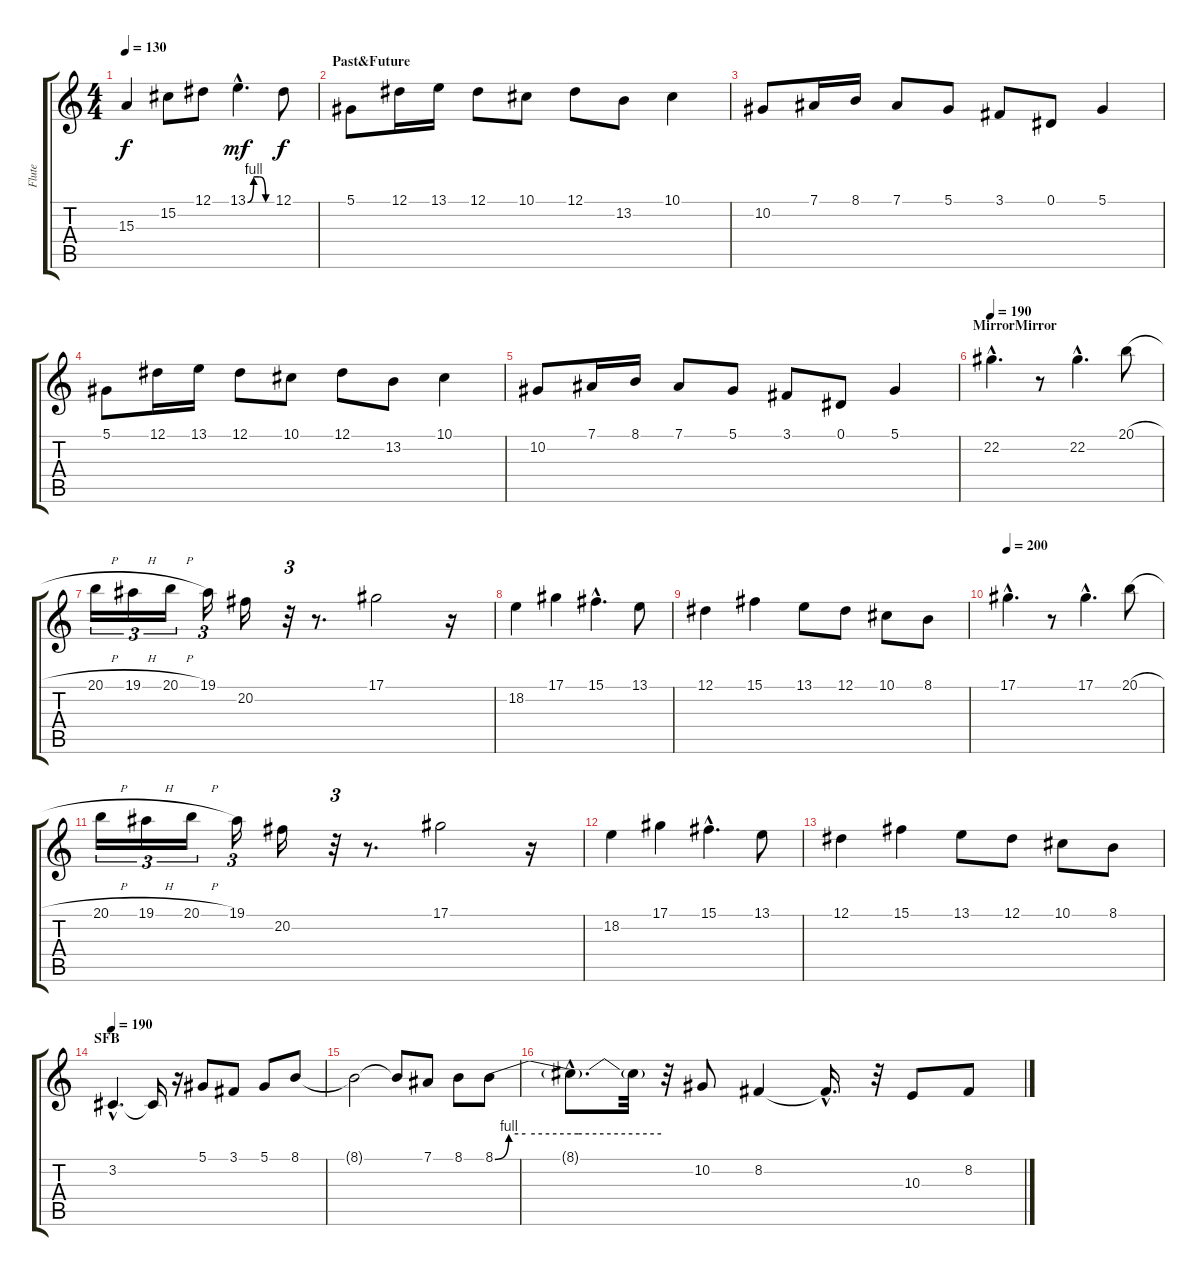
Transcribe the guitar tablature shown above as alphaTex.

\track ("Flute" "Flute") {instrument flute}
\staff {score tabs}
\tuning (Eb4 Bb3 Gb3 Db3 Ab2 Eb2) {hide}
\ts (4 4)
\tempo 130
\clef g2
\ks c
15.3.4{dy f} 15.2.8 12.1.8 13.1{be (custom 0 0 15 4 30 4 45 0 60 0) hac}.4{d dy mf} 12.1.8{dy f} |
\section ("" "Past&Future")
5.1.8{volume 13} 12.1.16 13.1.16 12.1.8 10.1.8 12.1.8 13.2.8 10.1.4 |
10.2.8 7.1.16 8.1.16 7.1.8 5.1.8 3.1.8 0.1.8 5.1.4 |
5.1.8 12.1.16 13.1.16 12.1.8 10.1.8 12.1.8 13.2.8 10.1.4 |
10.2.8 7.1.16 8.1.16 7.1.8 5.1.8 3.1.8 0.1.8 5.1.4 |
\section ("" "MirrorMirror")
\tempo 190
22.2{hac}.4{d} r.8 22.2{hac}.4{d} 20.1{h}.8 |
20.1{h}.16{tu (3 2)} 19.1{h}.16{tu (3 2)} 20.1{h}.16{tu (3 2)} 19.1.16{tu (3 2)} 20.2.16 r.32{tu (3 2)} r.8{d} 17.1.2 r.16 |
18.2.4 17.1.4 15.1{hac}.4{d} 13.1.8 |
12.1.4 15.1.4 13.1.8 12.1.8 10.1.8 8.1.8 |
\tempo 200
17.1{hac}.4{d} r.8 17.1{hac}.4{d} 20.1{h}.8 |
20.1{h}.16{tu (3 2)} 19.1{h}.16{tu (3 2)} 20.1{h}.16{tu (3 2)} 19.1.16{tu (3 2)} 20.2.16 r.32{tu (3 2)} r.8{d} 17.1.2 r.16 |
18.2.4 17.1.4 15.1{hac}.4{d} 13.1.8 |
12.1.4 15.1.4 13.1.8 12.1.8 10.1.8 8.1.8 |
\section ("" "SFB")
\tempo 190
3.2{hac}.4{d} 3.2{t}.16 r.16 5.1.8 3.1.8 5.1.8 8.1.8 |
8.1{t}.2 8.1{t}.8 7.1.8 8.1.8 8.1{be (custom 0 0 5 4 11 4 30 4 60 4)}.8 |
8.1{hac t}.8{d} 8.1{t}.32 r.32 10.2.8 8.2.4 8.2{hac t}.16{d} r.32 10.3.8 8.2.8
